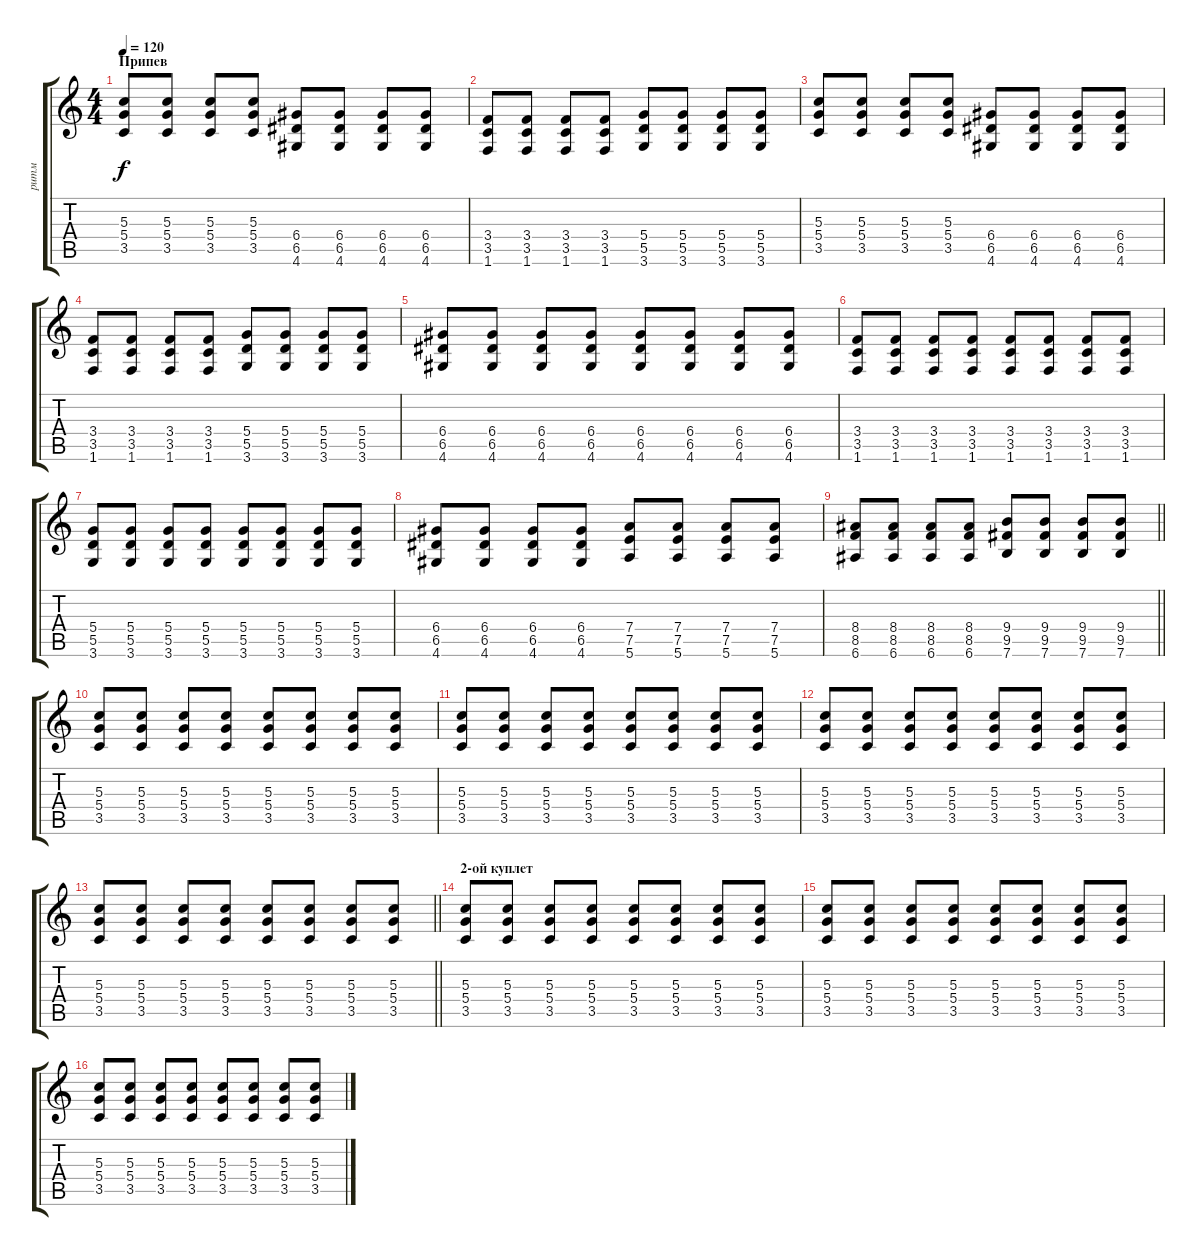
\track ("ритм" "ритм") {instrument distortionguitar}
\staff {score tabs}
\tuning (E4 B3 G3 D3 A2 E2) {hide}
\ts (4 4)
\section ("" "Припев")
\tempo 120
\clef g2
\ks c
(5.3 5.4 3.5).8{dy f} (5.3 5.4 3.5).8 (5.3 5.4 3.5).8 (5.3 5.4 3.5).8 (6.4 6.5 4.6).8 (6.4 6.5 4.6).8 (6.4 6.5 4.6).8 (6.4 6.5 4.6).8 |
(3.4 3.5 1.6).8 (3.4 3.5 1.6).8 (3.4 3.5 1.6).8 (3.4 3.5 1.6).8 (5.4 5.5 3.6).8 (5.4 5.5 3.6).8 (5.4 5.5 3.6).8 (5.4 5.5 3.6).8 |
(5.3 5.4 3.5).8 (5.3 5.4 3.5).8 (5.3 5.4 3.5).8 (5.3 5.4 3.5).8 (6.4 6.5 4.6).8 (6.4 6.5 4.6).8 (6.4 6.5 4.6).8 (6.4 6.5 4.6).8 |
(3.4 3.5 1.6).8 (3.4 3.5 1.6).8 (3.4 3.5 1.6).8 (3.4 3.5 1.6).8 (5.4 5.5 3.6).8 (5.4 5.5 3.6).8 (5.4 5.5 3.6).8 (5.4 5.5 3.6).8 |
(6.4 6.5 4.6).8 (6.4 6.5 4.6).8 (6.4 6.5 4.6).8 (6.4 6.5 4.6).8 (6.4 6.5 4.6).8 (6.4 6.5 4.6).8 (6.4 6.5 4.6).8 (6.4 6.5 4.6).8 |
(3.4 3.5 1.6).8 (3.4 3.5 1.6).8 (3.4 3.5 1.6).8 (3.4 3.5 1.6).8 (3.4 3.5 1.6).8 (3.4 3.5 1.6).8 (3.4 3.5 1.6).8 (3.4 3.5 1.6).8 |
(5.4 5.5 3.6).8 (5.4 5.5 3.6).8 (5.4 5.5 3.6).8 (5.4 5.5 3.6).8 (5.4 5.5 3.6).8 (5.4 5.5 3.6).8 (5.4 5.5 3.6).8 (5.4 5.5 3.6).8 |
(6.4 6.5 4.6).8 (6.4 6.5 4.6).8 (6.4 6.5 4.6).8 (6.4 6.5 4.6).8 (7.4 7.5 5.6).8 (7.4 7.5 5.6).8 (7.4 7.5 5.6).8 (7.4 7.5 5.6).8 |
\barLineRight lightlight
(8.4 8.5 6.6).8 (8.4 8.5 6.6).8 (8.4 8.5 6.6).8 (8.4 8.5 6.6).8 (9.4 9.5 7.6).8 (9.4 9.5 7.6).8 (9.4 9.5 7.6).8 (9.4 9.5 7.6).8 |
(5.3 5.4 3.5).8 (5.3 5.4 3.5).8 (5.3 5.4 3.5).8 (5.3 5.4 3.5).8 (5.3 5.4 3.5).8 (5.3 5.4 3.5).8 (5.3 5.4 3.5).8 (5.3 5.4 3.5).8 |
(5.3 5.4 3.5).8 (5.3 5.4 3.5).8 (5.3 5.4 3.5).8 (5.3 5.4 3.5).8 (5.3 5.4 3.5).8 (5.3 5.4 3.5).8 (5.3 5.4 3.5).8 (5.3 5.4 3.5).8 |
(5.3 5.4 3.5).8 (5.3 5.4 3.5).8 (5.3 5.4 3.5).8 (5.3 5.4 3.5).8 (5.3 5.4 3.5).8 (5.3 5.4 3.5).8 (5.3 5.4 3.5).8 (5.3 5.4 3.5).8 |
\barLineRight lightlight
(5.3 5.4 3.5).8 (5.3 5.4 3.5).8 (5.3 5.4 3.5).8 (5.3 5.4 3.5).8 (5.3 5.4 3.5).8 (5.3 5.4 3.5).8 (5.3 5.4 3.5).8 (5.3 5.4 3.5).8 |
\section ("" "2-ой куплет")
(5.3 5.4 3.5).8 (5.3 5.4 3.5).8 (5.3 5.4 3.5).8 (5.3 5.4 3.5).8 (5.3 5.4 3.5).8 (5.3 5.4 3.5).8 (5.3 5.4 3.5).8 (5.3 5.4 3.5).8 |
(5.3 5.4 3.5).8 (5.3 5.4 3.5).8 (5.3 5.4 3.5).8 (5.3 5.4 3.5).8 (5.3 5.4 3.5).8 (5.3 5.4 3.5).8 (5.3 5.4 3.5).8 (5.3 5.4 3.5).8 |
(5.3 5.4 3.5).8 (5.3 5.4 3.5).8 (5.3 5.4 3.5).8 (5.3 5.4 3.5).8 (5.3 5.4 3.5).8 (5.3 5.4 3.5).8 (5.3 5.4 3.5).8 (5.3 5.4 3.5).8
